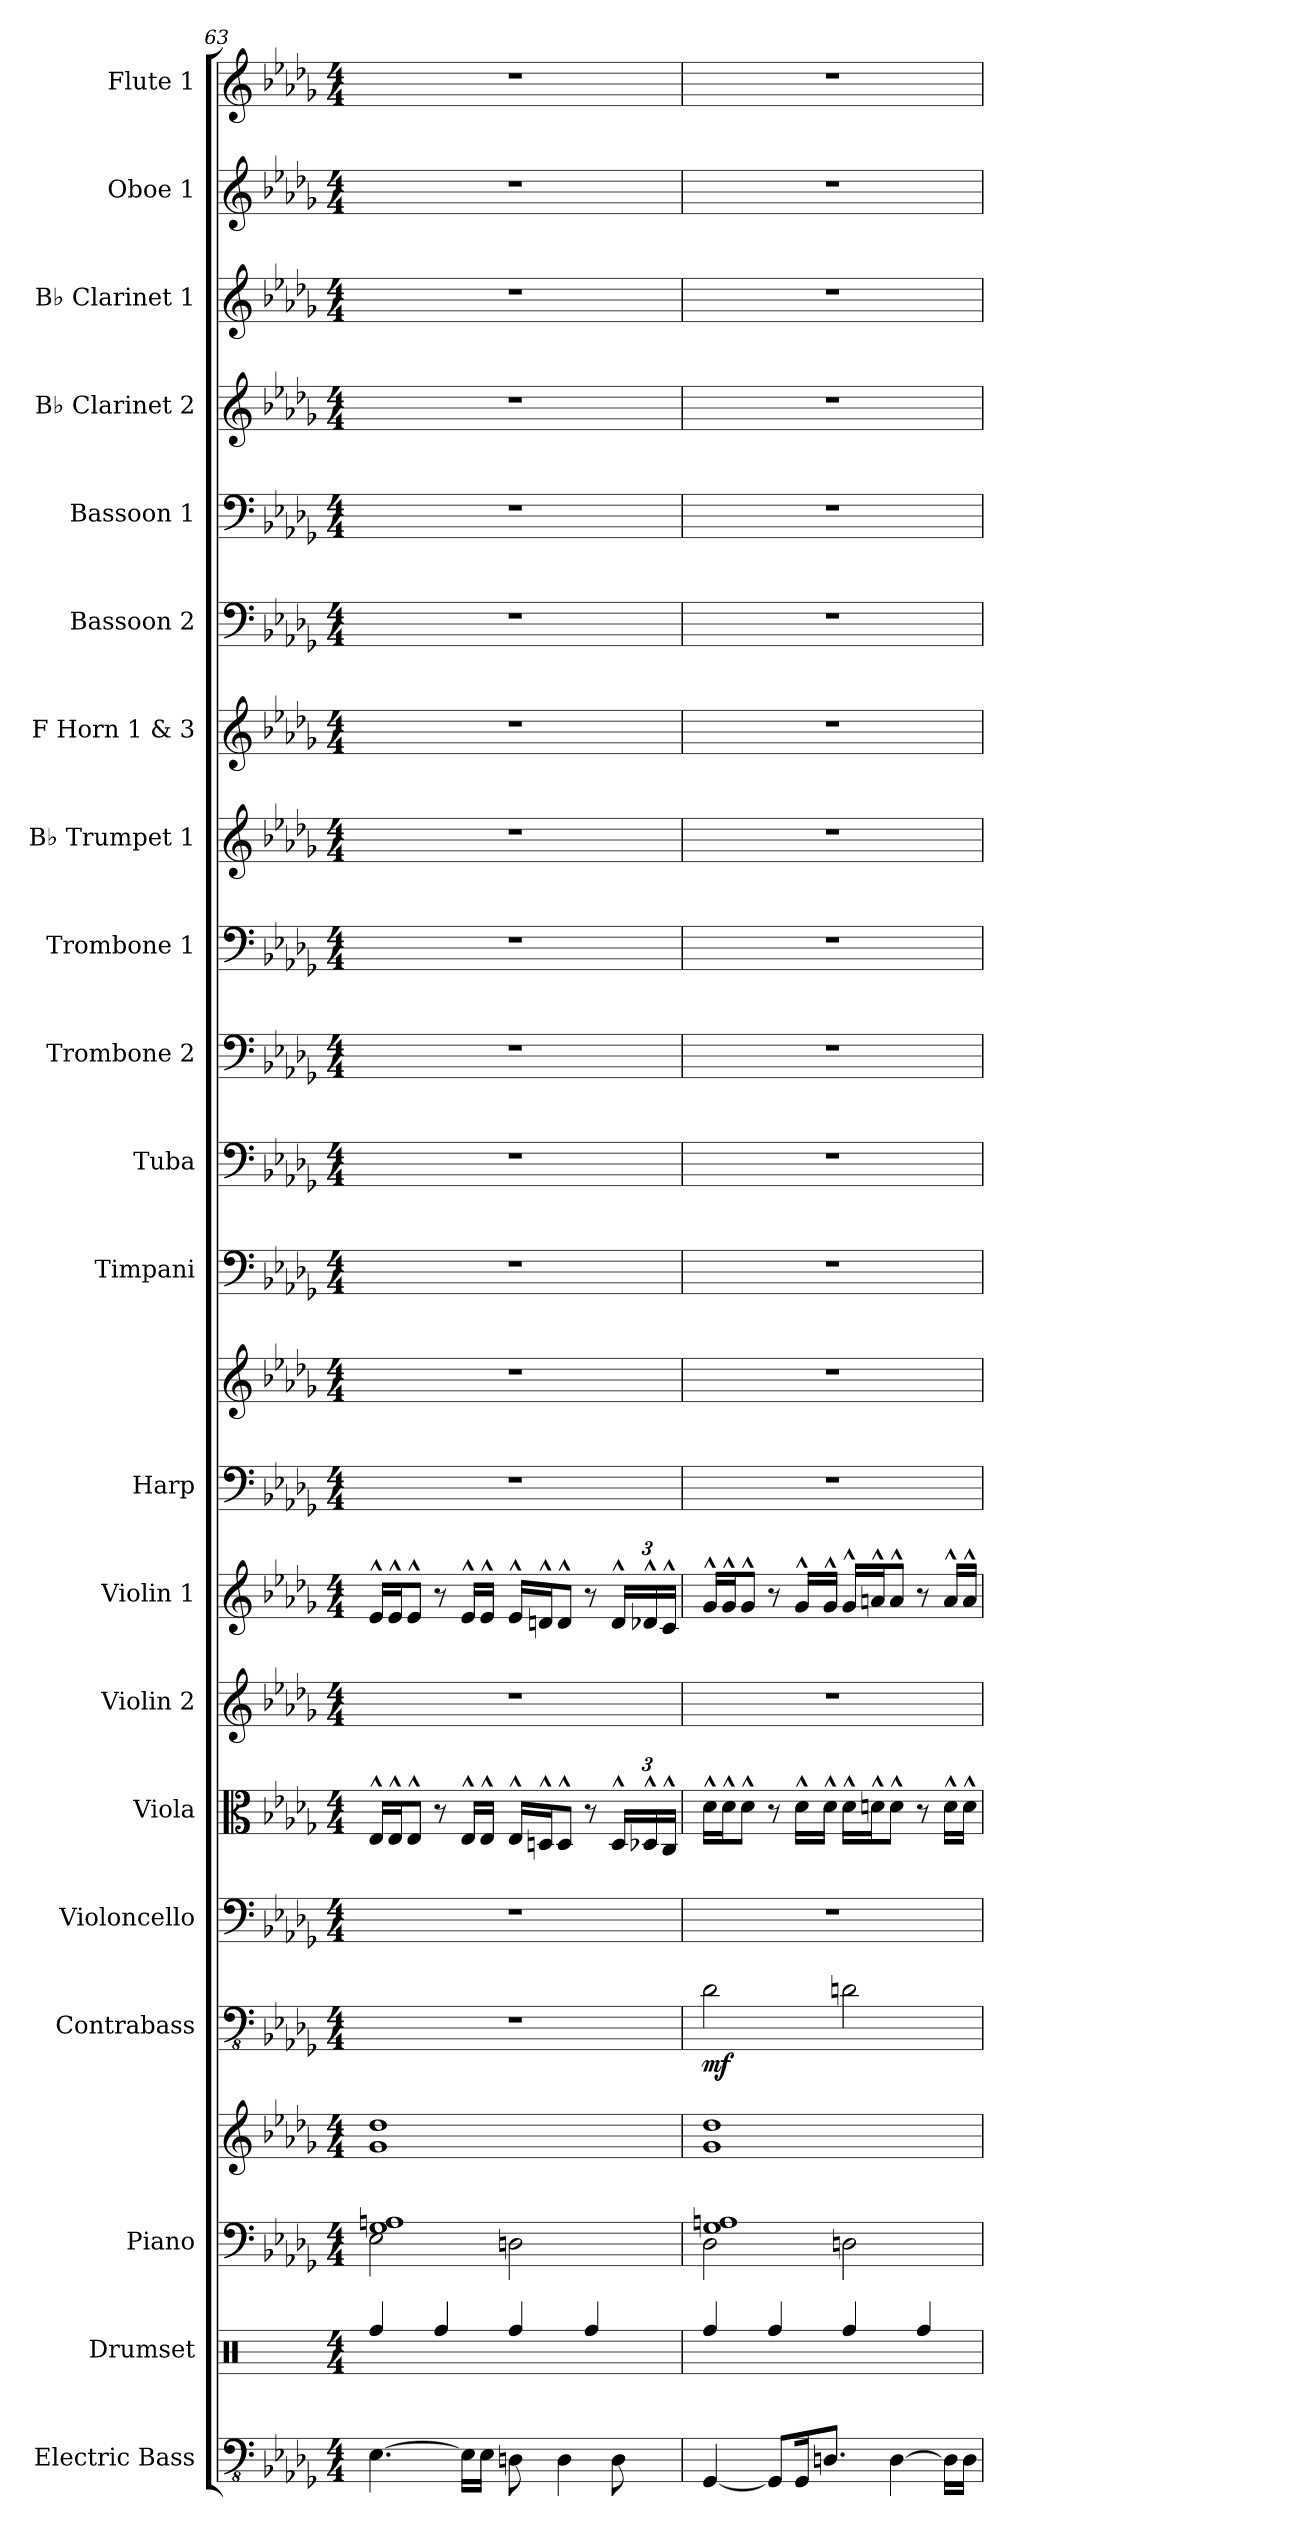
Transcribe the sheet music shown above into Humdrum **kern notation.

**kern	**kern	**kern	**kern	**kern	**dynam	**kern	**kern	**kern	**kern	**kern	**kern	**kern	**kern	**kern	**kern	**kern	**kern	**kern	**kern	**kern	**kern	**kern	**kern
*part21	*part20	*part19	*part19	*part18	*part18	*part17	*part16	*part15	*part14	*part13	*part13	*part12	*part11	*part10	*part9	*part8	*part7	*part6	*part5	*part4	*part3	*part2	*part1
*staff23	*staff22	*staff21	*staff20	*staff19	*staff19	*staff18	*staff17	*staff16	*staff15	*staff14	*staff13	*staff12	*staff11	*staff10	*staff9	*staff8	*staff7	*staff6	*staff5	*staff4	*staff3	*staff2	*staff1
*I"Electric Bass	*I"Drumset	*I"Piano	*	*I"Contrabass	*	*I"Violoncello	*I"Viola	*I"Violin 2	*I"Violin 1	*I"Harp	*	*I"Timpani	*I"Tuba	*I"Trombone 2	*I"Trombone 1	*I"B♭ Trumpet 1	*I"F Horn 1 &amp; 3	*I"Bassoon 2	*I"Bassoon 1	*I"B♭ Clarinet 2	*I"B♭ Clarinet 1	*I"Oboe 1	*I"Flute 1
*I'El. B.	*I'Drs.	*I'Pno.	*	*I'Cb.	*	*I'Vc.	*I'Vla.	*I'Vln. 2	*I'Vln. 1	*I'Hrp.	*	*I'Timp.	*I'Tba.	*I'Tbn. 2	*I'Tbn. 1	*I'B♭ Tpt. 1	*I'F Hn. 1 3	*I'Bsn. 2	*I'Bsn. 1	*I'B♭ Cl. 2	*I'B♭ Cl. 1	*I'Ob. 1	*I'Fl. 1
!!LO:PB:g=z
*clefFv4	*clefX	*clefF4	*clefG2	*clefFv4	*	*clefF4	*clefC3	*clefG2	*clefG2	*clefF4	*clefG2	*clefF4	*clefF4	*clefF4	*clefF4	*clefG2	*clefG2	*clefF4	*clefF4	*clefG2	*clefG2	*clefG2	*clefG2
*	*	*	*	*ITrd7c12	*	*	*	*	*	*	*	*	*	*	*	*ITrd1c2	*ITrd4c7	*	*	*ITrd1c2	*ITrd1c2	*	*
*k[b-e-a-d-g-]	*k[]	*k[b-e-a-d-g-]	*k[b-e-a-d-g-]	*k[b-e-a-d-g-]	*	*k[b-e-a-d-g-]	*k[b-e-a-d-g-]	*k[b-e-a-d-g-]	*k[b-e-a-d-g-]	*k[b-e-a-d-g-]	*k[b-e-a-d-g-]	*k[b-e-a-d-g-]	*k[b-e-a-d-g-]	*k[b-e-a-d-g-]	*k[b-e-a-d-g-]	*k[b-e-a-d-g-c-f-]	*k[b-e-a-d-g-c-]	*k[b-e-a-d-g-]	*k[b-e-a-d-g-]	*k[b-e-a-d-g-c-f-]	*k[b-e-a-d-g-c-f-]	*k[b-e-a-d-g-]	*k[b-e-a-d-g-]
*M4/4	*M4/4	*M4/4	*M4/4	*M4/4	*	*M4/4	*M4/4	*M4/4	*M4/4	*M4/4	*M4/4	*M4/4	*M4/4	*M4/4	*M4/4	*M4/4	*M4/4	*M4/4	*M4/4	*M4/4	*M4/4	*M4/4	*M4/4
=63	=63	=63	=63	=63	=63	=63	=63	=63	=63	=63	=63	=63	=63	=63	=63	=63	=63	=63	=63	=63	=63	=63	=63
*	*	*^	*	*	*	*	*	*	*	*	*	*	*	*	*	*	*	*	*	*	*	*	*
[4.EE-\	4Rff/	1G- 1An	2E-\	1g- 1dd-	1r	.	1r	16E-^^/LL	1r	16e-^^/LL	1r	1r	1r	1r	1r	1r	1r	1r	1r	1r	1r	1r	1r	1r
.	.	.	.	.	.	.	.	16E-^^/J	.	16e-^^/J	.	.	.	.	.	.	.	.	.	.	.	.	.	.
.	.	.	.	.	.	.	.	8E-^^/J	.	8e-^^/J	.	.	.	.	.	.	.	.	.	.	.	.	.	.
.	4Rff/	.	.	.	.	.	.	8r	.	8r	.	.	.	.	.	.	.	.	.	.	.	.	.	.
16EE-\LL]	.	.	.	.	.	.	.	16E-^^/LL	.	16e-^^/LL	.	.	.	.	.	.	.	.	.	.	.	.	.	.
16EE-\JJ	.	.	.	.	.	.	.	16E-^^/JJ	.	16e-^^/JJ	.	.	.	.	.	.	.	.	.	.	.	.	.	.
8DDn\	4Rff/	.	2Dn\	.	.	.	.	16E-^^/LL	.	16e-^^/LL	.	.	.	.	.	.	.	.	.	.	.	.	.	.
.	.	.	.	.	.	.	.	16Dn^^/J	.	16dn^^/J	.	.	.	.	.	.	.	.	.	.	.	.	.	.
4DD\	.	.	.	.	.	.	.	8D^^/J	.	8d^^/J	.	.	.	.	.	.	.	.	.	.	.	.	.	.
.	4Rff/	.	.	.	.	.	.	8r	.	8r	.	.	.	.	.	.	.	.	.	.	.	.	.	.
*	*	*	*	*	*	*	*	*Xbrackettup	*	*Xbrackettup	*	*	*	*	*	*	*	*	*	*	*	*	*	*
8DD\	.	.	.	.	.	.	.	24D^^/LL	.	24d^^/LL	.	.	.	.	.	.	.	.	.	.	.	.	.	.
.	.	.	.	.	.	.	.	24D-X^^/	.	24d-X^^/	.	.	.	.	.	.	.	.	.	.	.	.	.	.
.	.	.	.	.	.	.	.	24C^^/JJ	.	24c^^/JJ	.	.	.	.	.	.	.	.	.	.	.	.	.	.
=64	=64	=64	=64	=64	=64	=64	=64	=64	=64	=64	=64	=64	=64	=64	=64	=64	=64	=64	=64	=64	=64	=64	=64	=64
!	!	!	!	!	!	!LO:DY:b	!	!	!	!	!	!	!	!	!	!	!	!	!	!	!	!	!	!
[4GGG-/	4Rff/	1G- 1An	2D-\	1g- 1dd-	2DD-\	mf	1r	16d-^^\LL	1r	16g-^^/LL	1r	1r	1r	1r	1r	1r	1r	1r	1r	1r	1r	1r	1r	1r
.	.	.	.	.	.	.	.	16d-^^\J	.	16g-^^/J	.	.	.	.	.	.	.	.	.	.	.	.	.	.
.	.	.	.	.	.	.	.	8d-^^\J	.	8g-^^/J	.	.	.	.	.	.	.	.	.	.	.	.	.	.
8GGG-/L]	4Rff/	.	.	.	.	.	.	8r	.	8r	.	.	.	.	.	.	.	.	.	.	.	.	.	.
16GGG-/K	.	.	.	.	.	.	.	16d-^^\LL	.	16g-^^/LL	.	.	.	.	.	.	.	.	.	.	.	.	.	.
8.DDn/J	.	.	.	.	.	.	.	16d-^^\JJ	.	16g-^^/JJ	.	.	.	.	.	.	.	.	.	.	.	.	.	.
.	4Rff/	.	2Dn\	.	2DDn\	.	.	16d-^^\LL	.	16g-^^/LL	.	.	.	.	.	.	.	.	.	.	.	.	.	.
.	.	.	.	.	.	.	.	16dn^^\J	.	16an^^/J	.	.	.	.	.	.	.	.	.	.	.	.	.	.
[4DD\	.	.	.	.	.	.	.	8d^^\J	.	8a^^/J	.	.	.	.	.	.	.	.	.	.	.	.	.	.
.	4Rff/	.	.	.	.	.	.	8r	.	8r	.	.	.	.	.	.	.	.	.	.	.	.	.	.
16DD\LL]	.	.	.	.	.	.	.	16d^^\LL	.	16a^^/LL	.	.	.	.	.	.	.	.	.	.	.	.	.	.
16DD\JJ	.	.	.	.	.	.	.	16d^^\JJ	.	16a^^/JJ	.	.	.	.	.	.	.	.	.	.	.	.	.	.
*	*	*v	*v	*	*	*	*	*	*	*	*	*	*	*	*	*	*	*	*	*	*	*	*	*
=	=	=	=	=	=	=	=	=	=	=	=	=	=	=	=	=	=	=	=	=	=	=	=
*-	*-	*-	*-	*-	*-	*-	*-	*-	*-	*-	*-	*-	*-	*-	*-	*-	*-	*-	*-	*-	*-	*-	*-
